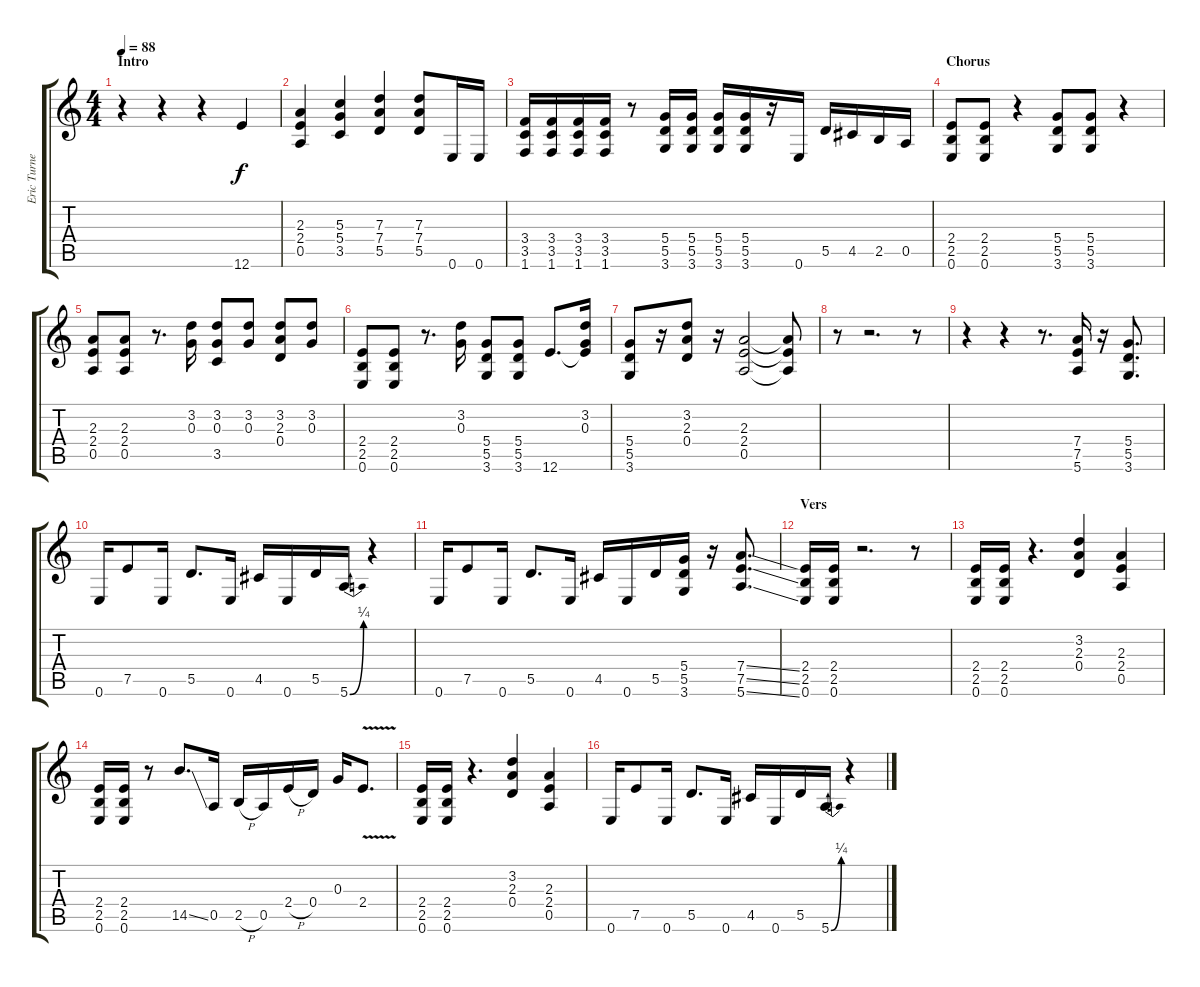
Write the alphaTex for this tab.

\track ("Eric Turner" "Eric Turne") {instrument distortionguitar}
\staff {score tabs}
\tuning (E4 B3 G3 D3 A2 E2) {hide}
\ts (4 4)
\section ("" "Intro")
\tempo 88
\clef g2
\ks c
r.4{dy f instrument distortionguitar} r.4 r.4 12.6.4 |
(2.3 2.4 0.5).4 (5.3 5.4 3.5).4 (7.3 7.4 5.5).4 (7.3 7.4 5.5).8 0.6.16 0.6.16 |
(3.4 3.5 1.6).16 (3.4 3.5 1.6).16 (3.4 3.5 1.6).16 (3.4 3.5 1.6).16 r.8 (5.4 5.5 3.6).16 (5.4 5.5 3.6).16 (5.4 5.5 3.6).16 (5.4 5.5 3.6).16 r.16 0.6.16 5.5.16 4.5.16 2.5.16 0.5.16 |
\section ("" "Chorus")
(2.4 2.5 0.6).8 (2.4 2.5 0.6).8 r.4 (5.4 5.5 3.6).8 (5.4 5.5 3.6).8 r.4 |
(2.3 2.4 0.5).8 (2.3 2.4 0.5).8 r.8{d} (3.2 0.3).16 (3.2 0.3 3.5).8 (3.2 0.3).8 (3.2 2.3 0.4).8 (3.2 0.3).8 |
(2.4 2.5 0.6).8 (2.4 2.5 0.6).8 r.8{d} (3.2 0.3).16 (5.4 5.5 3.6).8 (5.4 5.5 3.6).8 12.6.8{d} (3.2 0.3 12.6{t}).16 |
(5.4 5.5 3.6).8 r.16 (3.2 2.3 0.4).8 r.16 (2.3 2.4 0.5).2 (2.3{t} 2.4{t} 0.5{t}).8 |
r.8 r.2{d} r.8 |
r.4 r.4 r.8{d} (7.4 7.5 5.6).16 r.16 (5.4 5.5 3.6).8{d} |
0.6.16 7.5.8 0.6.16 5.5.8{d} 0.6.16 4.5.16 0.6.16 5.5.16 5.6{be (bend 0 0 60 1)}.16 r.4 |
0.6.16 7.5.8 0.6.16 5.5.8{d} 0.6.16 4.5.16 0.6.16 5.5.16 (5.4 5.5 3.6).16 r.16 (7.4{ss} 7.5{ss} 5.6{ss}).8{d} |
\section ("" "Vers")
(2.4 2.5 0.6).16 (2.4 2.5 0.6).16 r.2{d} r.8 |
(2.4 2.5 0.6).16 (2.4 2.5 0.6).16 r.4{d} (3.2 2.3 0.4).4 (2.3 2.4 0.5).4 |
(2.4 2.5 0.6).16 (2.4 2.5 0.6).16 r.8 14.5{ss}.8{d} 0.5.16 2.5{h}.16 0.5.16 2.4{h}.16 0.4.16 0.3.16 2.4{v}.8{d} |
(2.4 2.5 0.6).16 (2.4 2.5 0.6).16 r.4{d} (3.2 2.3 0.4).4 (2.3 2.4 0.5).4 |
0.6.16 7.5.8 0.6.16 5.5.8{d} 0.6.16 4.5.16 0.6.16 5.5.16 5.6{be (bend 0 0 60 1)}.16 r.4
